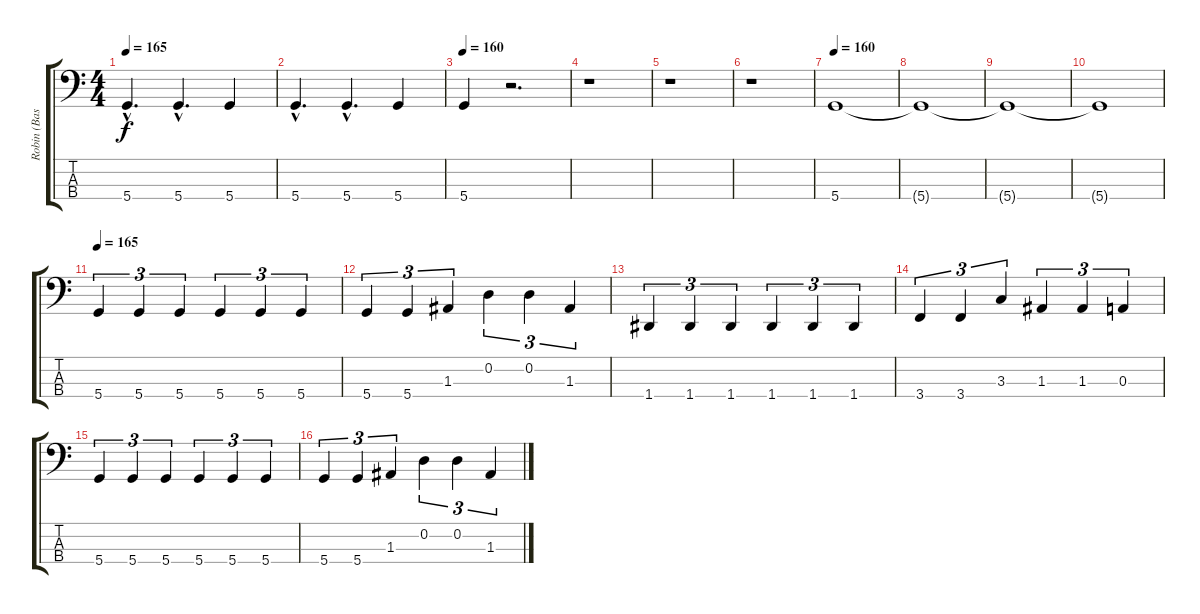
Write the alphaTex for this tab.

\track ("Robin (Bass)" "Robin (Bas") {instrument electricbassfinger}
\staff {score tabs}
\tuning (G2 D2 A1 D1) {hide}
\ts (4 4)
\tempo 165
\clef f4
\ks c
5.4{hac}.4{d dy f} 5.4{hac}.4{d} 5.4.4 |
5.4{hac}.4{d} 5.4{hac}.4{d} 5.4.4 |
\tempo 160
5.4.4 r.2{d} |
r.1 |
r.1 |
r.1 |
\tempo 160
5.4.1 |
5.4{t}.1 |
5.4{t}.1 |
5.4{t}.1 |
\tempo 165
5.4.4{tu (3 2)} 5.4.4{tu (3 2)} 5.4.4{tu (3 2)} 5.4.4{tu (3 2)} 5.4.4{tu (3 2)} 5.4.4{tu (3 2)} |
5.4.4{tu (3 2)} 5.4.4{tu (3 2)} 1.3.4{tu (3 2)} 0.2.4{tu (3 2)} 0.2.4{tu (3 2)} 1.3.4{tu (3 2)} |
1.4.4{tu (3 2)} 1.4.4{tu (3 2)} 1.4.4{tu (3 2)} 1.4.4{tu (3 2)} 1.4.4{tu (3 2)} 1.4.4{tu (3 2)} |
3.4.4{tu (3 2)} 3.4.4{tu (3 2)} 3.3.4{tu (3 2)} 1.3.4{tu (3 2)} 1.3.4{tu (3 2)} 0.3.4{tu (3 2)} |
5.4.4{tu (3 2)} 5.4.4{tu (3 2)} 5.4.4{tu (3 2)} 5.4.4{tu (3 2)} 5.4.4{tu (3 2)} 5.4.4{tu (3 2)} |
5.4.4{tu (3 2)} 5.4.4{tu (3 2)} 1.3.4{tu (3 2)} 0.2.4{tu (3 2)} 0.2.4{tu (3 2)} 1.3.4{tu (3 2)}
